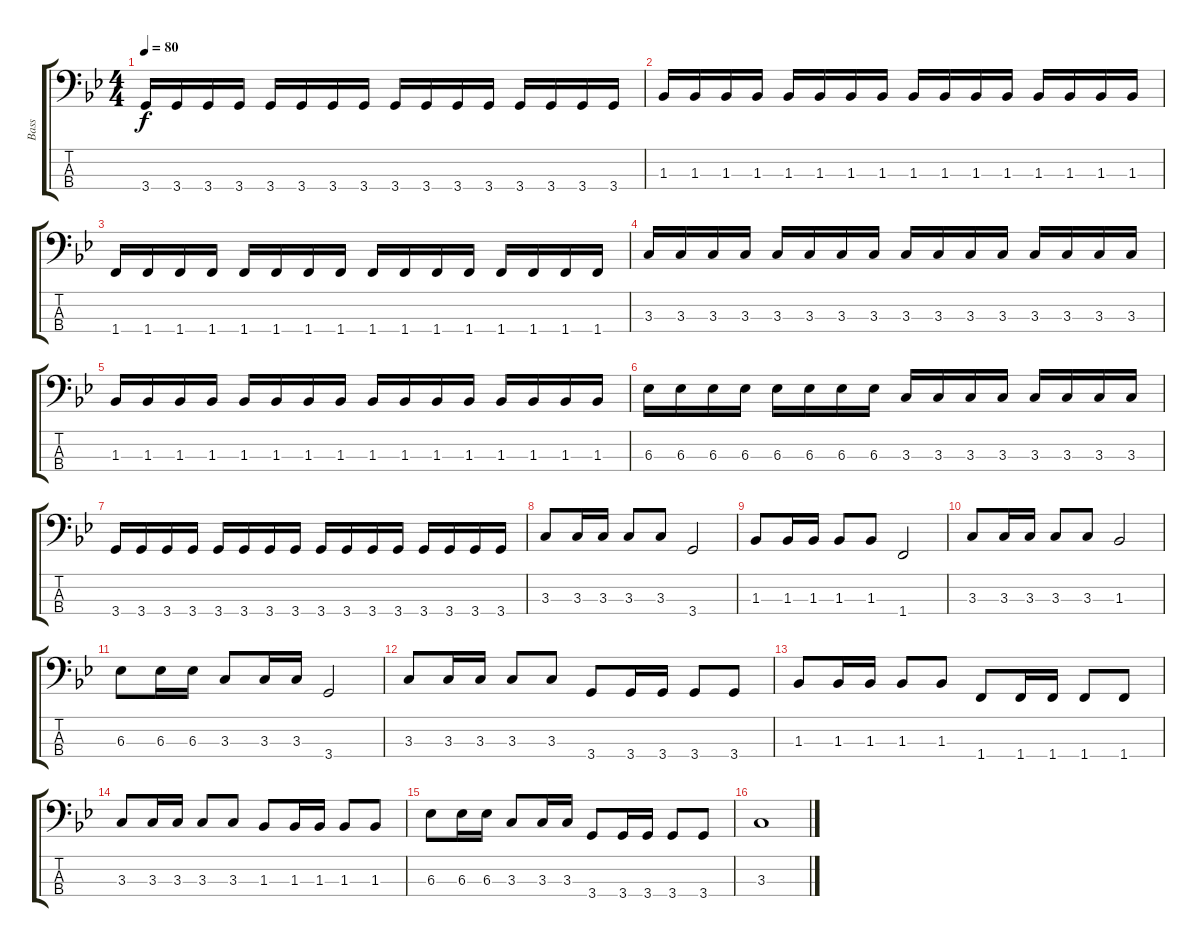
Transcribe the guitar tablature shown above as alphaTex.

\track ("Bass" "Bass") {instrument electricbassfinger}
\staff {score tabs}
\tuning (G2 D2 A1 E1) {hide}
\ts (4 4)
\tempo 80
\clef f4
\ks gminor
3.4.16{dy f} 3.4.16 3.4.16 3.4.16 3.4.16 3.4.16 3.4.16 3.4.16 3.4.16 3.4.16 3.4.16 3.4.16 3.4.16 3.4.16 3.4.16 3.4.16 |
1.3.16 1.3.16 1.3.16 1.3.16 1.3.16 1.3.16 1.3.16 1.3.16 1.3.16 1.3.16 1.3.16 1.3.16 1.3.16 1.3.16 1.3.16 1.3.16 |
1.4.16 1.4.16 1.4.16 1.4.16 1.4.16 1.4.16 1.4.16 1.4.16 1.4.16 1.4.16 1.4.16 1.4.16 1.4.16 1.4.16 1.4.16 1.4.16 |
3.3.16 3.3.16 3.3.16 3.3.16 3.3.16 3.3.16 3.3.16 3.3.16 3.3.16 3.3.16 3.3.16 3.3.16 3.3.16 3.3.16 3.3.16 3.3.16 |
1.3.16 1.3.16 1.3.16 1.3.16 1.3.16 1.3.16 1.3.16 1.3.16 1.3.16 1.3.16 1.3.16 1.3.16 1.3.16 1.3.16 1.3.16 1.3.16 |
6.3.16 6.3.16 6.3.16 6.3.16 6.3.16 6.3.16 6.3.16 6.3.16 3.3.16 3.3.16 3.3.16 3.3.16 3.3.16 3.3.16 3.3.16 3.3.16 |
3.4.16 3.4.16 3.4.16 3.4.16 3.4.16 3.4.16 3.4.16 3.4.16 3.4.16 3.4.16 3.4.16 3.4.16 3.4.16 3.4.16 3.4.16 3.4.16 |
3.3.8 3.3.16 3.3.16 3.3.8 3.3.8 3.4.2 |
1.3.8 1.3.16 1.3.16 1.3.8 1.3.8 1.4.2 |
3.3.8 3.3.16 3.3.16 3.3.8 3.3.8 1.3.2 |
6.3.8 6.3.16 6.3.16 3.3.8 3.3.16 3.3.16 3.4.2 |
3.3.8 3.3.16 3.3.16 3.3.8 3.3.8 3.4.8 3.4.16 3.4.16 3.4.8 3.4.8 |
1.3.8 1.3.16 1.3.16 1.3.8 1.3.8 1.4.8 1.4.16 1.4.16 1.4.8 1.4.8 |
3.3.8 3.3.16 3.3.16 3.3.8 3.3.8 1.3.8 1.3.16 1.3.16 1.3.8 1.3.8 |
6.3.8 6.3.16 6.3.16 3.3.8 3.3.16 3.3.16 3.4.8 3.4.16 3.4.16 3.4.8 3.4.8 |
3.3.1
